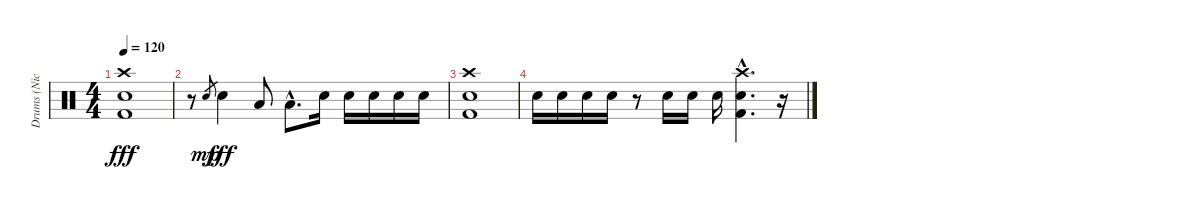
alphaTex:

\track ("Drums (Nicko)" "Drums (Nic") {instrument percussion}
\staff {score}
\articulation defaults
\ts (4 4)
\tempo 120
\clef neutral
\ks c
("Crash high (hit)" "Electric Snare (hit)" "Kick (hit) 2").1{dy fff} |
r.8 "Electric Snare (hit)".8{gr dy mp} "Electric Snare (hit)".4{dy fff} "Low Tom (hit)".8 "Low Tom (hit)"{hac}.8{d} "Electric Snare (hit)".16 "Electric Snare (hit)".16 "Electric Snare (hit)".16 "Electric Snare (hit)".16 "Electric Snare (hit)".16 |
("Crash high (hit)" "Electric Snare (hit)" "Kick (hit) 2").1 |
"Electric Snare (hit)".16 "Electric Snare (hit)".16 "Electric Snare (hit)".16 "Electric Snare (hit)".16 r.8 "Electric Snare (hit)".16 "Electric Snare (hit)".16 "Electric Snare (hit)".16 ("Crash high (hit)"{hac} "Electric Snare (hit)"{hac} "Kick (hit) 2"{hac}).4{d} r.16
